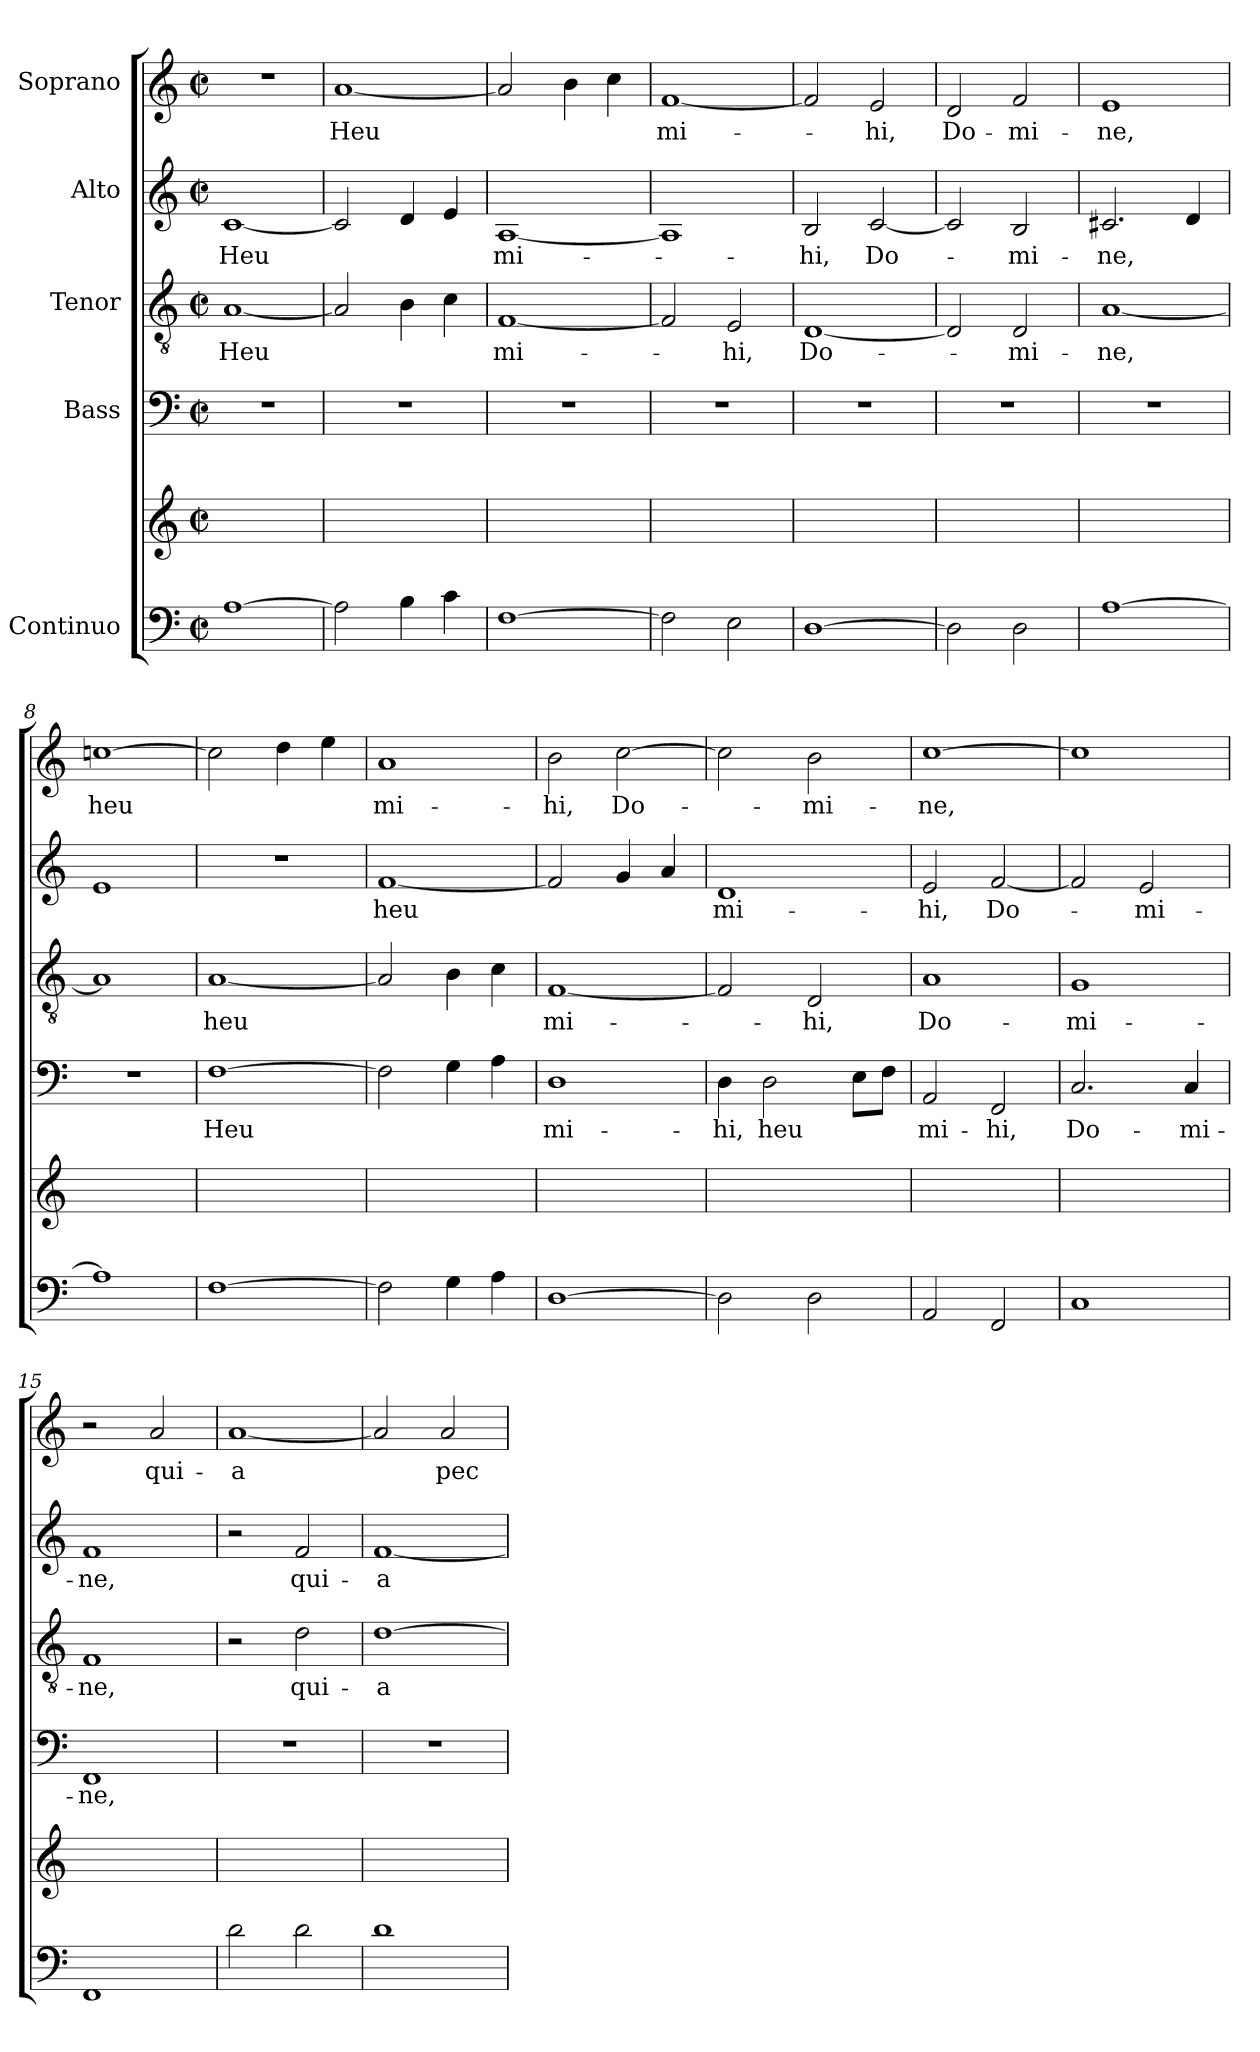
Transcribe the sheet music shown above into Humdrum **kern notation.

**kern	**kern	**kern	**text	**kern	**text	**kern	**text	**kern	**text
*part5	*part5	*part4	*part4	*part3	*part3	*part2	*part2	*part1	*part1
*staff6	*staff5	*staff4	*staff4	*staff3	*staff3	*staff2	*staff2	*staff1	*staff1
*I"Continuo	*	*I"Bass	*	*I"Tenor	*	*I"Alto	*	*I"Soprano	*
*clefF4	*clefG2	*clefF4	*	*clefGv2	*	*clefG2	*	*clefG2	*
*k[]	*k[]	*k[]	*	*k[]	*	*k[]	*	*k[]	*
*M2/2	*M2/2	*M2/2	*	*M2/2	*	*M2/2	*	*M2/2	*
*met(c|)	*met(c|)	*met(c|)	*	*met(c|)	*	*met(c|)	*	*met(c|)	*
*MM130	*MM130	*MM130	*	*MM130	*	*MM130	*	*MM130	*
=1	=1	=1	=1	=1	=1	=1	=1	=1	=1
!	!	!	!	!	!LO:LY:b	!	!LO:LY:b	!	!
[1A	1ryy	1r	.	[1A	Heu	[1c	Heu	1r	.
=2	=2	=2	=2	=2	=2	=2	=2	=2	=2
!	!	!	!	!	!	!	!	!	!LO:LY:b
2A\]	1ryy	1r	.	2A/]	.	2c/]	.	[1a	Heu
4B\	.	.	.	4B\	.	4d/	.	.	.
4c\	.	.	.	4c\	.	4e/	.	.	.
=3	=3	=3	=3	=3	=3	=3	=3	=3	=3
!	!	!	!	!	!LO:LY:b	!	!LO:LY:b	!	!
[1F	1ryy	1r	.	[1F	mi-	[1A	mi-	2a/]	.
.	.	.	.	.	.	.	.	4b\	.
.	.	.	.	.	.	.	.	4cc\	.
=4	=4	=4	=4	=4	=4	=4	=4	=4	=4
!	!	!	!	!	!	!	!	!	!LO:LY:b
2F\]	1ryy	1r	.	2F/]	.	1A]	.	[1f	mi-
!	!	!	!	!	!LO:LY:b	!	!	!	!
2E\	.	.	.	2E/	-hi,	.	.	.	.
=5	=5	=5	=5	=5	=5	=5	=5	=5	=5
!	!	!	!	!	!LO:LY:b	!	!LO:LY:b	!	!
[1D	1ryy	1r	.	[1D	Do-	2B/	-hi,	2f/]	.
!	!	!	!	!	!	!	!LO:LY:b	!	!LO:LY:b
.	.	.	.	.	.	[2c/	Do-	2e/	-hi,
=6	=6	=6	=6	=6	=6	=6	=6	=6	=6
!	!	!	!	!	!	!	!	!	!LO:LY:b
2D\]	1ryy	1r	.	2D/]	.	2c/]	.	2d/	Do-
!	!	!	!	!	!LO:LY:b	!	!LO:LY:b	!	!LO:LY:b
2D\	.	.	.	2D/	-mi-	2B/	-mi-	2f/	-mi-
=7	=7	=7	=7	=7	=7	=7	=7	=7	=7
!	!	!	!	!	!LO:LY:b	!	!LO:LY:b	!	!LO:LY:b
[1A	1ryy	1r	.	[1A	-ne,	2.c#X/	-ne,	1e	-ne,
.	.	.	.	.	.	4d/	.	.	.
=8	=8	=8	=8	=8	=8	=8	=8	=8	=8
!	!	!	!	!	!	!	!	!	!LO:LY:b
1A]	1ryy	1r	.	1A]	.	1e	.	[1ccni	heu
!!LO:LB:g=z
=9	=9	=9	=9	=9	=9	=9	=9	=9	=9
!	!	!	!LO:LY:b	!	!LO:LY:b	!	!	!	!
[1F	1ryy	[1F	Heu	[1A	heu	1r	.	2cc\]	.
.	.	.	.	.	.	.	.	4dd\	.
.	.	.	.	.	.	.	.	4ee\	.
=10	=10	=10	=10	=10	=10	=10	=10	=10	=10
!	!	!	!	!	!	!	!LO:LY:b	!	!LO:LY:b
2F\]	1ryy	2F\]	.	2A/]	.	[1f	heu	1a	mi-
4G\	.	4G\	.	4B\	.	.	.	.	.
4A\	.	4A\	.	4c\	.	.	.	.	.
=11	=11	=11	=11	=11	=11	=11	=11	=11	=11
!	!	!	!LO:LY:b	!	!LO:LY:b	!	!	!	!LO:LY:b
[1D	1ryy	1D	mi-	[1F	mi-	2f/]	.	2b\	-hi,
!	!	!	!	!	!	!	!	!	!LO:LY:b
.	.	.	.	.	.	4g/	.	[2cc\	Do-
.	.	.	.	.	.	4a/	.	.	.
=12	=12	=12	=12	=12	=12	=12	=12	=12	=12
!	!	!	!LO:LY:b	!	!	!	!LO:LY:b	!	!
2D\]	1ryy	4D\	-hi,	2F/]	.	1d	mi-	2cc\]	.
!	!	!	!LO:LY:b	!	!	!	!	!	!
.	.	2D\	heu	.	.	.	.	.	.
!	!	!	!	!	!LO:LY:b	!	!	!	!LO:LY:b
2D\	.	.	.	2D/	-hi,	.	.	2b\	-mi-
.	.	8E\L	.	.	.	.	.	.	.
.	.	8F\J	.	.	.	.	.	.	.
=13	=13	=13	=13	=13	=13	=13	=13	=13	=13
!	!	!	!LO:LY:b	!	!LO:LY:b	!	!LO:LY:b	!	!LO:LY:b
2AA/	1ryy	2AA/	mi-	1A	Do-	2e/	-hi,	[1cc	-ne,
!	!	!	!LO:LY:b	!	!	!	!LO:LY:b	!	!
2FF/	.	2FF/	-hi,	.	.	[2f/	Do-	.	.
=14	=14	=14	=14	=14	=14	=14	=14	=14	=14
!	!	!	!LO:LY:b	!	!LO:LY:b	!	!	!	!
1C	1ryy	2.C/	Do-	1G	-mi-	2f/]	.	1cc]	.
!	!	!	!	!	!	!	!LO:LY:b	!	!
.	.	.	.	.	.	2e/	-mi-	.	.
!	!	!	!LO:LY:b	!	!	!	!	!	!
.	.	4C/	-mi-	.	.	.	.	.	.
=15	=15	=15	=15	=15	=15	=15	=15	=15	=15
!	!	!	!LO:LY:b	!	!LO:LY:b	!	!LO:LY:b	!	!
1FF	1ryy	1FF	-ne,	1F	-ne,	1f	-ne,	2r	.
!	!	!	!	!	!	!	!	!	!LO:LY:b
.	.	.	.	.	.	.	.	2a/	qui-
!!LO:PB:g=z
=16	=16	=16	=16	=16	=16	=16	=16	=16	=16
!	!	!	!	!	!	!	!	!	!LO:LY:b
2d\	1ryy	1r	.	2r	.	2r	.	[1a	-a
!	!	!	!	!	!LO:LY:b	!	!LO:LY:b	!	!
2d\	.	.	.	2d\	qui-	2f/	qui-	.	.
=17	=17	=17	=17	=17	=17	=17	=17	=17	=17
!	!	!	!	!	!LO:LY:b	!	!LO:LY:b	!	!
1d	1ryy	1r	.	[1d	-a	[1f	-a	2a/]	.
!	!	!	!	!	!	!	!	!	!LO:LY:b
.	.	.	.	.	.	.	.	2a/	pec-
=	=	=	=	=	=	=	=	=	=
*-	*-	*-	*-	*-	*-	*-	*-	*-	*-
